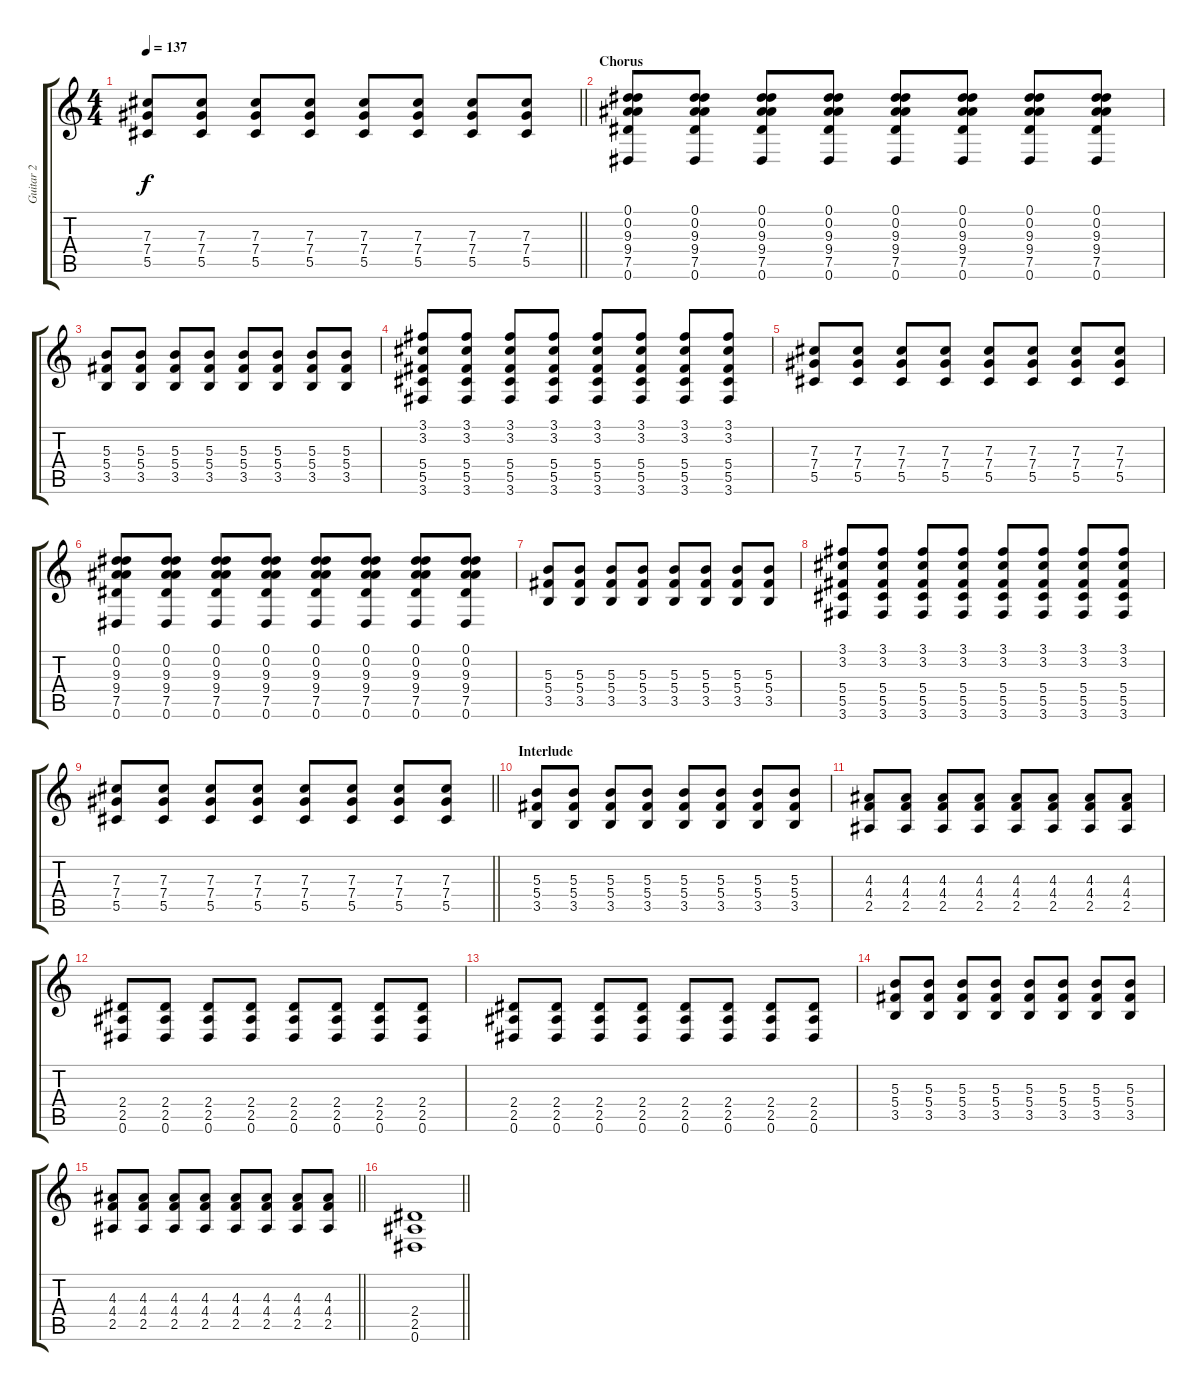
\track ("Guitar 2" "Guitar 2") {instrument distortionguitar}
\staff {score tabs}
\tuning (Eb4 Bb3 Gb3 Db3 Ab2 Eb2) {hide}
\ts (4 4)
\tempo 137
\clef g2
\barLineRight lightlight
\ks c
(7.3 7.4 5.5).8{dy f} (7.3 7.4 5.5).8 (7.3 7.4 5.5).8 (7.3 7.4 5.5).8 (7.3 7.4 5.5).8 (7.3 7.4 5.5).8 (7.3 7.4 5.5).8 (7.3 7.4 5.5).8 |
\section ("" "Chorus")
(0.1 0.2 9.3 9.4 7.5 0.6).8 (0.1 0.2 9.3 9.4 7.5 0.6).8 (0.1 0.2 9.3 9.4 7.5 0.6).8 (0.1 0.2 9.3 9.4 7.5 0.6).8 (0.1 0.2 9.3 9.4 7.5 0.6).8 (0.1 0.2 9.3 9.4 7.5 0.6).8 (0.1 0.2 9.3 9.4 7.5 0.6).8 (0.1 0.2 9.3 9.4 7.5 0.6).8 |
(5.3 5.4 3.5).8 (5.3 5.4 3.5).8 (5.3 5.4 3.5).8 (5.3 5.4 3.5).8 (5.3 5.4 3.5).8 (5.3 5.4 3.5).8 (5.3 5.4 3.5).8 (5.3 5.4 3.5).8 |
(3.1 3.2 5.4 5.5 3.6).8 (3.1 3.2 5.4 5.5 3.6).8 (3.1 3.2 5.4 5.5 3.6).8 (3.1 3.2 5.4 5.5 3.6).8 (3.1 3.2 5.4 5.5 3.6).8 (3.1 3.2 5.4 5.5 3.6).8 (3.1 3.2 5.4 5.5 3.6).8 (3.1 3.2 5.4 5.5 3.6).8 |
(7.3 7.4 5.5).8 (7.3 7.4 5.5).8 (7.3 7.4 5.5).8 (7.3 7.4 5.5).8 (7.3 7.4 5.5).8 (7.3 7.4 5.5).8 (7.3 7.4 5.5).8 (7.3 7.4 5.5).8 |
(0.1 0.2 9.3 9.4 7.5 0.6).8 (0.1 0.2 9.3 9.4 7.5 0.6).8 (0.1 0.2 9.3 9.4 7.5 0.6).8 (0.1 0.2 9.3 9.4 7.5 0.6).8 (0.1 0.2 9.3 9.4 7.5 0.6).8 (0.1 0.2 9.3 9.4 7.5 0.6).8 (0.1 0.2 9.3 9.4 7.5 0.6).8 (0.1 0.2 9.3 9.4 7.5 0.6).8 |
(5.3 5.4 3.5).8 (5.3 5.4 3.5).8 (5.3 5.4 3.5).8 (5.3 5.4 3.5).8 (5.3 5.4 3.5).8 (5.3 5.4 3.5).8 (5.3 5.4 3.5).8 (5.3 5.4 3.5).8 |
(3.1 3.2 5.4 5.5 3.6).8 (3.1 3.2 5.4 5.5 3.6).8 (3.1 3.2 5.4 5.5 3.6).8 (3.1 3.2 5.4 5.5 3.6).8 (3.1 3.2 5.4 5.5 3.6).8 (3.1 3.2 5.4 5.5 3.6).8 (3.1 3.2 5.4 5.5 3.6).8 (3.1 3.2 5.4 5.5 3.6).8 |
\barLineRight lightlight
(7.3 7.4 5.5).8 (7.3 7.4 5.5).8 (7.3 7.4 5.5).8 (7.3 7.4 5.5).8 (7.3 7.4 5.5).8 (7.3 7.4 5.5).8 (7.3 7.4 5.5).8 (7.3 7.4 5.5).8 |
\section ("" "Interlude")
(5.3 5.4 3.5).8 (5.3 5.4 3.5).8 (5.3 5.4 3.5).8 (5.3 5.4 3.5).8 (5.3 5.4 3.5).8 (5.3 5.4 3.5).8 (5.3 5.4 3.5).8 (5.3 5.4 3.5).8 |
(4.3 4.4 2.5).8 (4.3 4.4 2.5).8 (4.3 4.4 2.5).8 (4.3 4.4 2.5).8 (4.3 4.4 2.5).8 (4.3 4.4 2.5).8 (4.3 4.4 2.5).8 (4.3 4.4 2.5).8 |
(2.4 2.5 0.6).8 (2.4 2.5 0.6).8 (2.4 2.5 0.6).8 (2.4 2.5 0.6).8 (2.4 2.5 0.6).8 (2.4 2.5 0.6).8 (2.4 2.5 0.6).8 (2.4 2.5 0.6).8 |
(2.4 2.5 0.6).8 (2.4 2.5 0.6).8 (2.4 2.5 0.6).8 (2.4 2.5 0.6).8 (2.4 2.5 0.6).8 (2.4 2.5 0.6).8 (2.4 2.5 0.6).8 (2.4 2.5 0.6).8 |
(5.3 5.4 3.5).8 (5.3 5.4 3.5).8 (5.3 5.4 3.5).8 (5.3 5.4 3.5).8 (5.3 5.4 3.5).8 (5.3 5.4 3.5).8 (5.3 5.4 3.5).8 (5.3 5.4 3.5).8 |
\barLineRight lightlight
(4.3 4.4 2.5).8 (4.3 4.4 2.5).8 (4.3 4.4 2.5).8 (4.3 4.4 2.5).8 (4.3 4.4 2.5).8 (4.3 4.4 2.5).8 (4.3 4.4 2.5).8 (4.3 4.4 2.5).8 |
\barLineRight lightlight
(2.4 2.5 0.6).1
